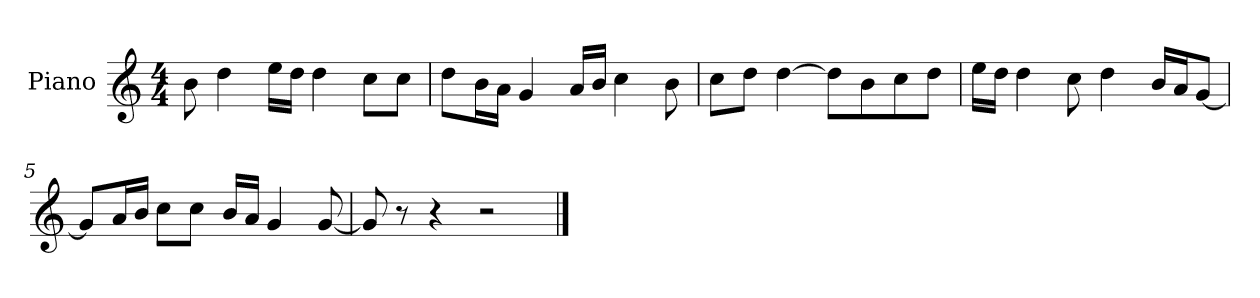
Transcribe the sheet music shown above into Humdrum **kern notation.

**kern
*part1
*staff1
*I"Piano
*I'P-no
*clefG2
*k[]
*M4/4
*MM90
=1
8b\
4dd\
16ee\LL
16dd\JJ
4dd\
8cc\L
8cc\J
=2
8dd\L
16b\L
16a\JJ
4g/
16a/LL
16b/JJ
4cc\
8b\
=3
8cc\L
8dd\J
[4dd\
8dd\L]
8b\
8cc\
8dd\J
=4
16ee\LL
16dd\JJ
4dd\
8cc\
4dd\
16b/LL
16a/J
[8g/J
=5
8g/L]
16a/L
16b/JJ
8cc\L
8cc\J
16b/LL
16a/JJ
4g/
[8g/
!!LO:LB:g=z
=6
8g/]
8r
4r
2r
==
*-
